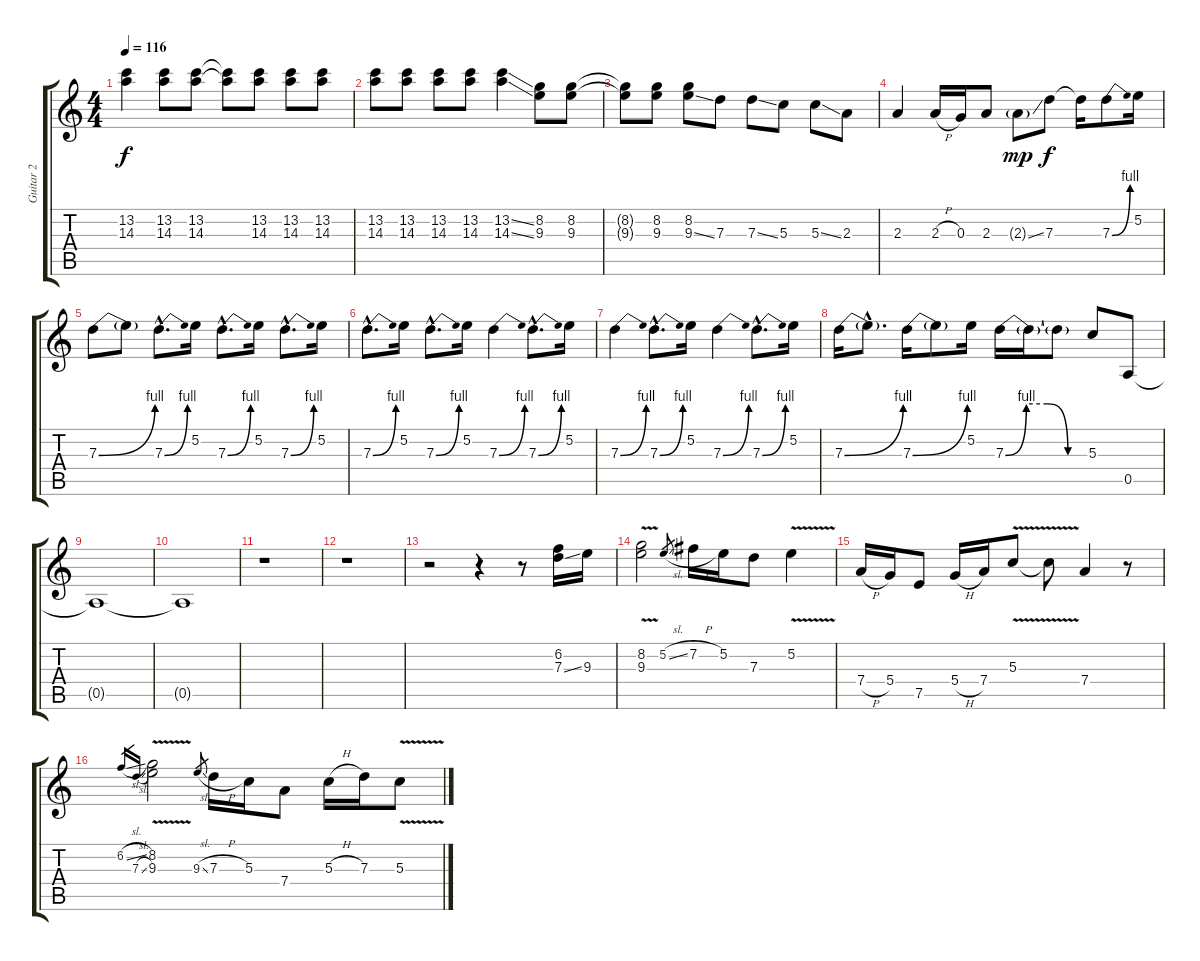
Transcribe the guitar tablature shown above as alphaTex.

\track ("Guitar 2" "Guitar 2") {instrument overdrivenguitar}
\staff {score tabs}
\tuning (E4 B3 G3 D3 A2 E2) {hide}
\ts (4 4)
\tempo 116
\clef g2
\ks c
(13.2 14.3).4{dy f} (13.2 14.3).8 (13.2 14.3).8 (13.2{t} 14.3{t}).8 (13.2 14.3).8 (13.2 14.3).8 (13.2 14.3).8 |
(13.2 14.3).8 (13.2 14.3).8 (13.2 14.3).8 (13.2 14.3).8 (13.2{ss} 14.3{ss}).4 (8.2 9.3).8 (8.2 9.3).8 |
(8.2{t} 9.3{t}).8 (8.2 9.3).8 (8.2 9.3{ss}).8 7.3.8 7.3{ss}.8 5.3.8 5.3{ss}.8 2.3.8 |
2.3.4 2.3{h}.16 0.3.16 2.3.8 2.3{ss g}.8{dy mp} 7.3.8{dy f} 7.3{t}.16 7.3{be (bend 0 0 60 4)}.8 5.2.16 |
7.3{be (bend 0 0 60 4)}.8 7.3{t}.8 7.3{be (bend 0 0 60 4) hac}.8{d} 5.2.16 7.3{be (bend 0 0 60 4) hac}.8{d} 5.2.16 7.3{be (bend 0 0 60 4) hac}.8{d} 5.2.16 |
7.3{be (bend 0 0 60 4) hac}.8{d} 5.2.16 7.3{be (bend 0 0 60 4) hac}.8{d} 5.2.16 7.3{be (bend 0 0 60 4)}.4 7.3{be (bend 0 0 60 4) hac}.8{d} 5.2.16 |
7.3{be (bend 0 0 60 4)}.4 7.3{be (bend 0 0 60 4) hac}.8{d} 5.2.16 7.3{be (bend 0 0 60 4)}.4 7.3{be (bend 0 0 60 4) hac}.8{d} 5.2.16 |
7.3{be (bend 0 0 60 4)}.16 7.3{hac t}.8{d} 7.3{be (bend 0 0 60 4)}.16 7.3{t}.8 5.2.16 7.3{be (custom 0 0 15 4 30 4 45 0 60 0)}.16 7.3{t}.16 7.3{t}.8 5.3.8 0.5.8 |
0.5{t}.1 |
0.5{t}.1 |
r.1 |
r.1 |
r.2 r.4 r.8 (6.2 7.3{ss}).16 9.3.16 |
(8.2{v} 9.3{v}).2 5.2{sl}.8{gr} 7.2{h}.16 5.2.16 7.3.8 5.2{v}.4 |
7.4{h}.16 5.4.16 7.5.8 5.4{h}.16 7.4.16 5.3{v}.8 5.3{v t}.8 7.4.4 r.8 |
6.2{sl}.16{gr} 7.3{sl}.16{gr} (8.2{v} 9.3{v}).2 9.3{sl}.8{gr} 7.3{h}.16 5.3.16 7.4.8 5.3{h}.16 7.3.16 5.3{v}.8
